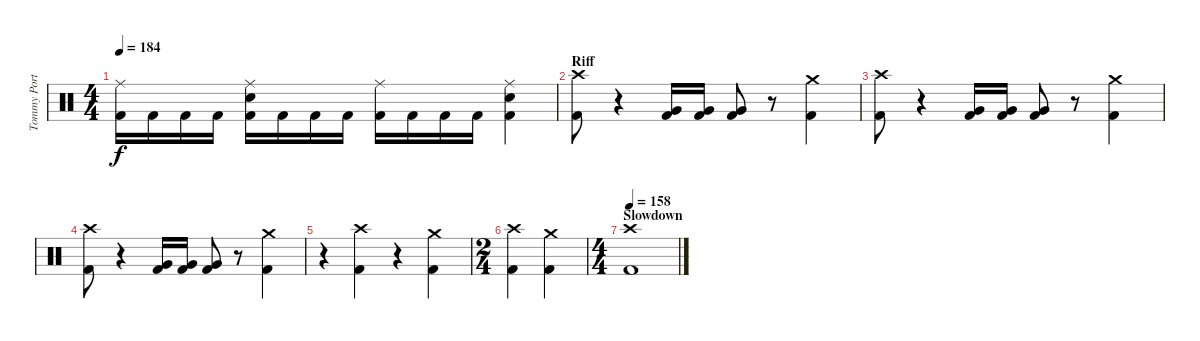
\track ("Tommy Portino - Drums" "Tommy Port") {instrument percussion}
\staff {score}
\articulation defaults
\ts (4 4)
\tempo 184
\clef neutral
\ks c
("Ride (middle)" "Kick (hit) 2").16{dy f} "Kick (hit) 2".16 "Kick (hit) 2".16 "Kick (hit) 2".16 ("Ride (middle)" "Electric Snare (hit)" "Kick (hit) 2").16 "Kick (hit) 2".16 "Kick (hit) 2".16 "Kick (hit) 2".16 ("Ride (middle)" "Kick (hit) 2").16 "Kick (hit) 2".16 "Kick (hit) 2".16 "Kick (hit) 2".16 ("Ride (middle)" "Electric Snare (hit)" "Kick (hit) 2").4 |
\section ("" "Riff")
("Crash high (hit)" "Kick (hit) 2").8 r.4 ("Very Low Tom (hit)" "Kick (hit) 2").16 ("Very Low Tom (hit)" "Kick (hit) 2").16 ("Very Low Tom (hit)" "Kick (hit) 2").8 r.8 ("Crash medium (hit)" "Kick (hit) 2").4 |
("Crash high (hit)" "Kick (hit) 2").8 r.4 ("Very Low Tom (hit)" "Kick (hit) 2").16 ("Very Low Tom (hit)" "Kick (hit) 2").16 ("Very Low Tom (hit)" "Kick (hit) 2").8 r.8 ("Crash medium (hit)" "Kick (hit) 2").4 |
("Crash high (hit)" "Kick (hit) 2").8 r.4 ("Very Low Tom (hit)" "Kick (hit) 2").16 ("Very Low Tom (hit)" "Kick (hit) 2").16 ("Very Low Tom (hit)" "Kick (hit) 2").8 r.8 ("Crash medium (hit)" "Kick (hit) 2").4 |
r.4 ("Crash high (hit)" "Kick (hit) 2").4 r.4 ("Crash medium (hit)" "Kick (hit) 2").4 |
\ts (2 4)
("Crash high (hit)" "Kick (hit) 2").4 ("Crash medium (hit)" "Kick (hit) 2").4 |
\ts (4 4)
\section ("" "Slowdown")
\tempo 158
("Crash high (hit)" "Kick (hit) 2").1
